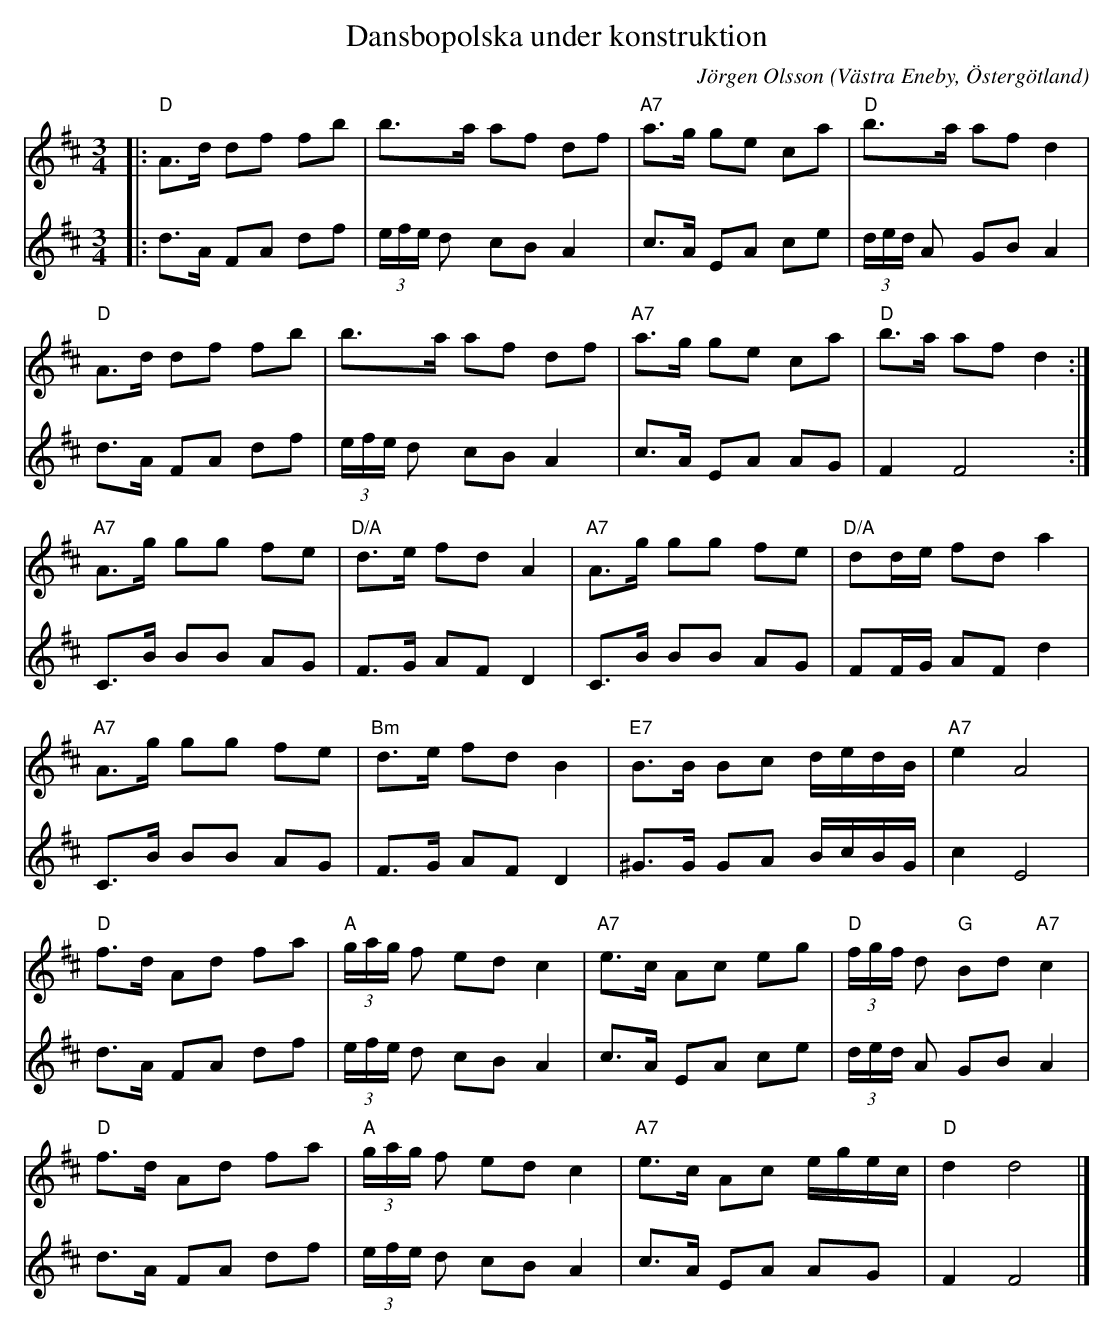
X:1
T:Dansbopolska under konstruktion
C:Jörgen Olsson
O:Västra Eneby, Östergötland
M:3/4
L:1/8
K:D
V:1
|:"D"A>d df fb|b>a af df|"A7"a>g ge ca|"D"b>a af d2|
"D"A>d df fb|b>a af df|"A7"a>g ge ca|"D"b>a af d2:|
"A7"A>g gg fe|"D/A"d>e fd A2|"A7"A>g gg fe|"D/A" dd/e/ fd a2|
"A7"A>g gg fe|"Bm"d>e fd B2|"E7"B>B Bc d/e/d/B/|"A7" e2 A4|
"D"f>d Ad fa|"A"(3g/a/g/ f ed c2|"A7"e>c Ac eg|"D"(3f/g/f/ d "G"Bd "A7"c2|
"D"f>d Ad fa|"A"(3g/a/g/ f ed c2|"A7"e>c Ac e/g/e/c/|"D"d2 d4 |]
V:2
|:d>A FA df|(3e/f/e/ d cB A2|c>A EA ce|(3d/e/d/ A GB A2|
d>A FA df|(3e/f/e/ d cB A2|c>A EA AG|F2 F4:|
C>B BB AG|F>G AF D2|C>B BB AG| FF/G/ AF d2|
C>B BB AG|F>G AF D2|^G>G GA B/c/B/G/| c2 E4|
d>A FA df|(3e/f/e/ d cB A2|c>A EA ce|(3d/e/d/ A GB A2|
d>A FA df|(3e/f/e/ d cB A2|c>A EA AG|F2 F4 |]
